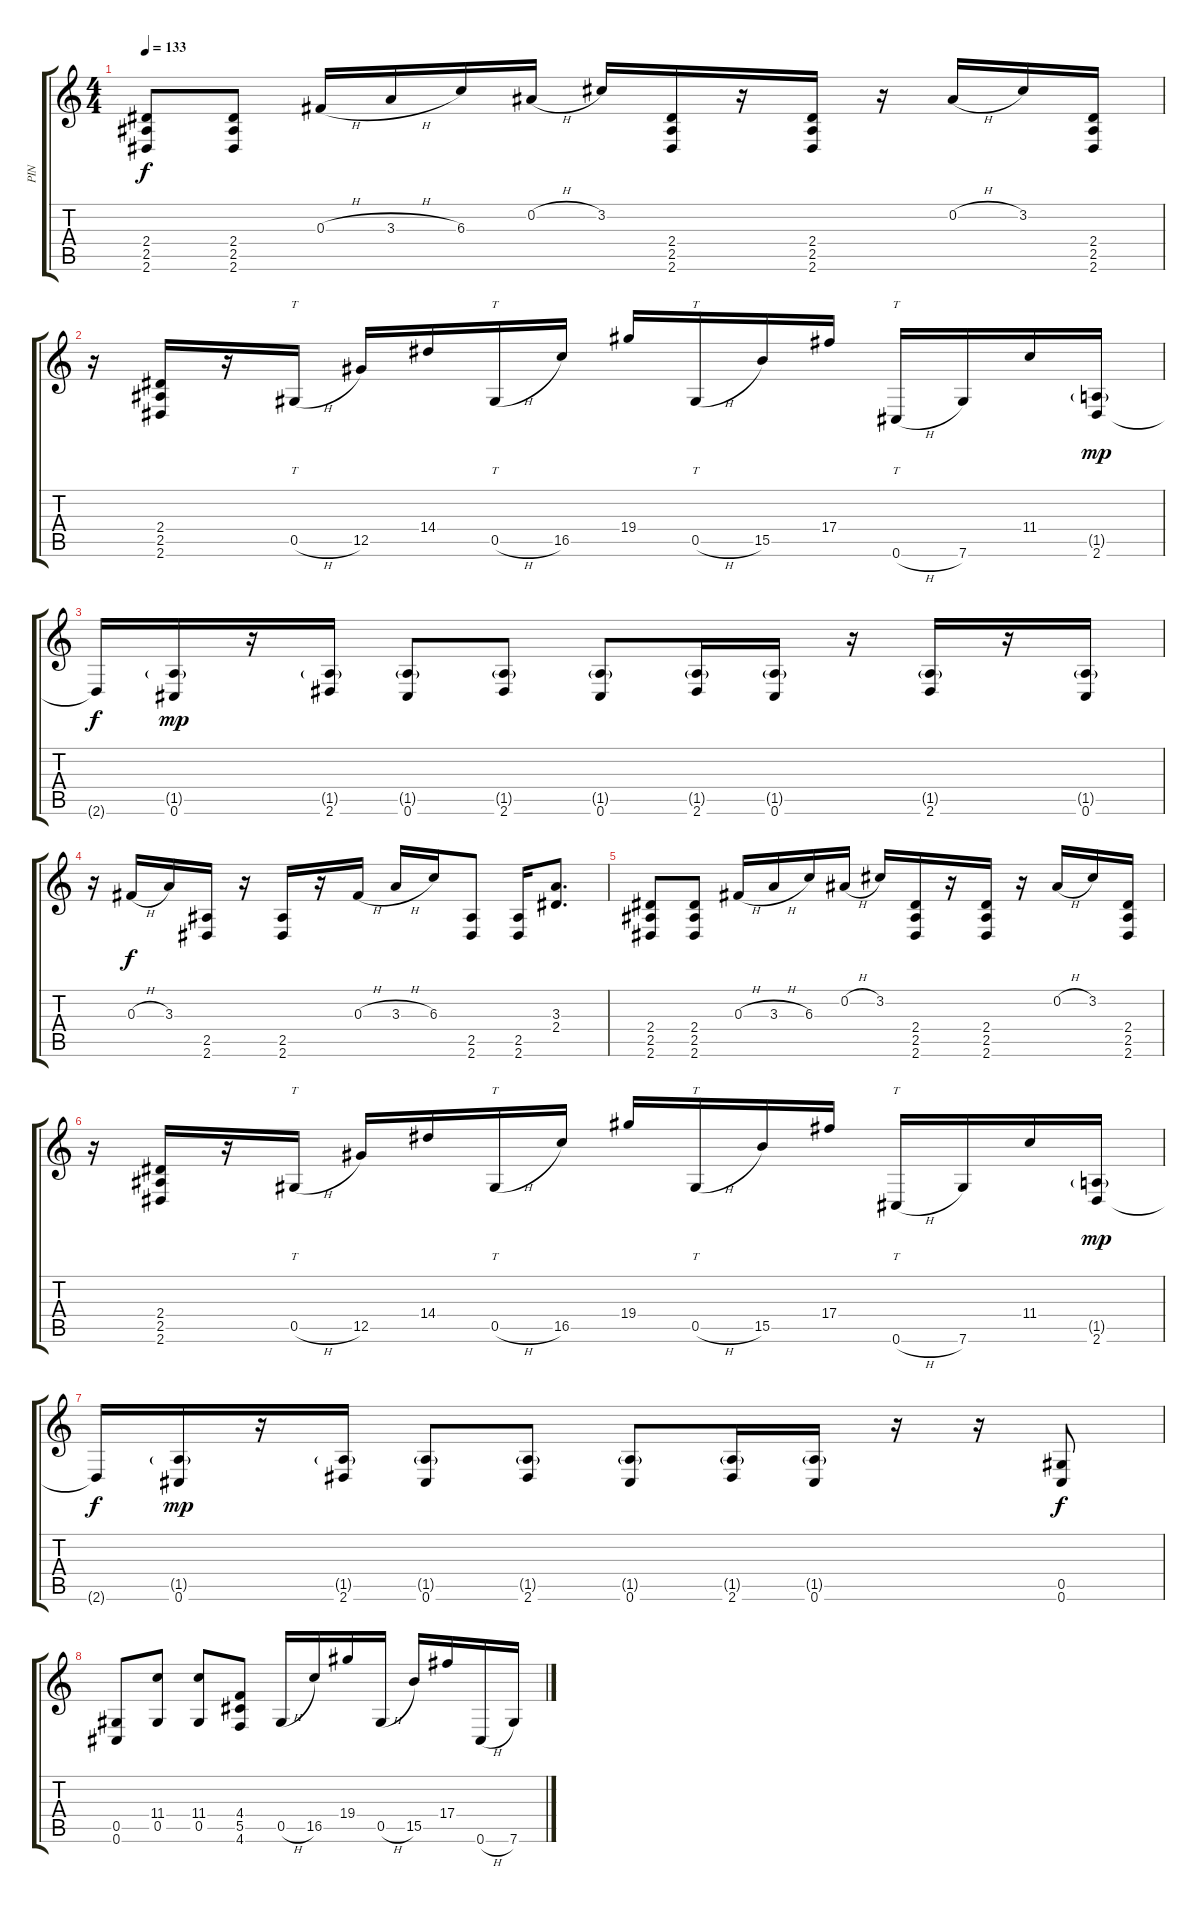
\track ("PIN" "PIN") {instrument distortionguitar}
\staff {score tabs}
\tuning (Eb4 Bb3 Gb3 Db3 Ab2 Db2) {hide}
\ts (4 4)
\tempo 133
\clef g2
\ks c
(2.4 2.5 2.6).8{dy f} (2.4 2.5 2.6).8 0.3{h}.16 3.3{h}.16 6.3.16 0.2{h}.16 3.2.16 (2.4 2.5 2.6).16 r.16 (2.4 2.5 2.6).16 r.16 0.2{h}.16 3.2.16 (2.4 2.5 2.6).16 |
r.16 (2.4 2.5 2.6).16 r.16 0.5{h}.16{tt} 12.5.16 14.4.16 0.5{h}.16{tt} 16.5.16 19.4.16 0.5{h}.16{tt} 15.5.16 17.4.16 0.6{h}.16{tt} 7.6.16 11.4.16 (1.5{g} 2.6).16{dy mp} |
2.6{t}.16{dy f} (1.5{g} 0.6).16{dy mp} r.16 (1.5{g} 2.6).16 (1.5{g} 0.6).8 (1.5{g} 2.6).8 (1.5{g} 0.6).8 (1.5{g} 2.6).16 (1.5{g} 0.6).16 r.16 (1.5{g} 2.6).16 r.16 (1.5{g} 0.6).16 |
r.16 0.3{h}.16{dy f} 3.3.16 (2.5 2.6).16 r.16 (2.5 2.6).16 r.16 0.3{h}.16 3.3{h}.16 6.3.16 (2.5 2.6).8 (2.5 2.6).16 (3.3 2.4).8{d} |
(2.4 2.5 2.6).8 (2.4 2.5 2.6).8 0.3{h}.16 3.3{h}.16 6.3.16 0.2{h}.16 3.2.16 (2.4 2.5 2.6).16 r.16 (2.4 2.5 2.6).16 r.16 0.2{h}.16 3.2.16 (2.4 2.5 2.6).16 |
r.16 (2.4 2.5 2.6).16 r.16 0.5{h}.16{tt} 12.5.16 14.4.16 0.5{h}.16{tt} 16.5.16 19.4.16 0.5{h}.16{tt} 15.5.16 17.4.16 0.6{h}.16{tt} 7.6.16 11.4.16 (1.5{g} 2.6).16{dy mp} |
2.6{t}.16{dy f} (1.5{g} 0.6).16{dy mp} r.16 (1.5{g} 2.6).16 (1.5{g} 0.6).8 (1.5{g} 2.6).8 (1.5{g} 0.6).8 (1.5{g} 2.6).16 (1.5{g} 0.6).16 r.16 r.16 (0.5 0.6).8{dy f} |
(0.5 0.6).8 (11.4 0.5).8 (11.4 0.5).8 (4.4 5.5 4.6).8 0.5{h}.16 16.5.16 19.4.16 0.5{h}.16 15.5.16 17.4.16 0.6{h}.16 7.6.16
